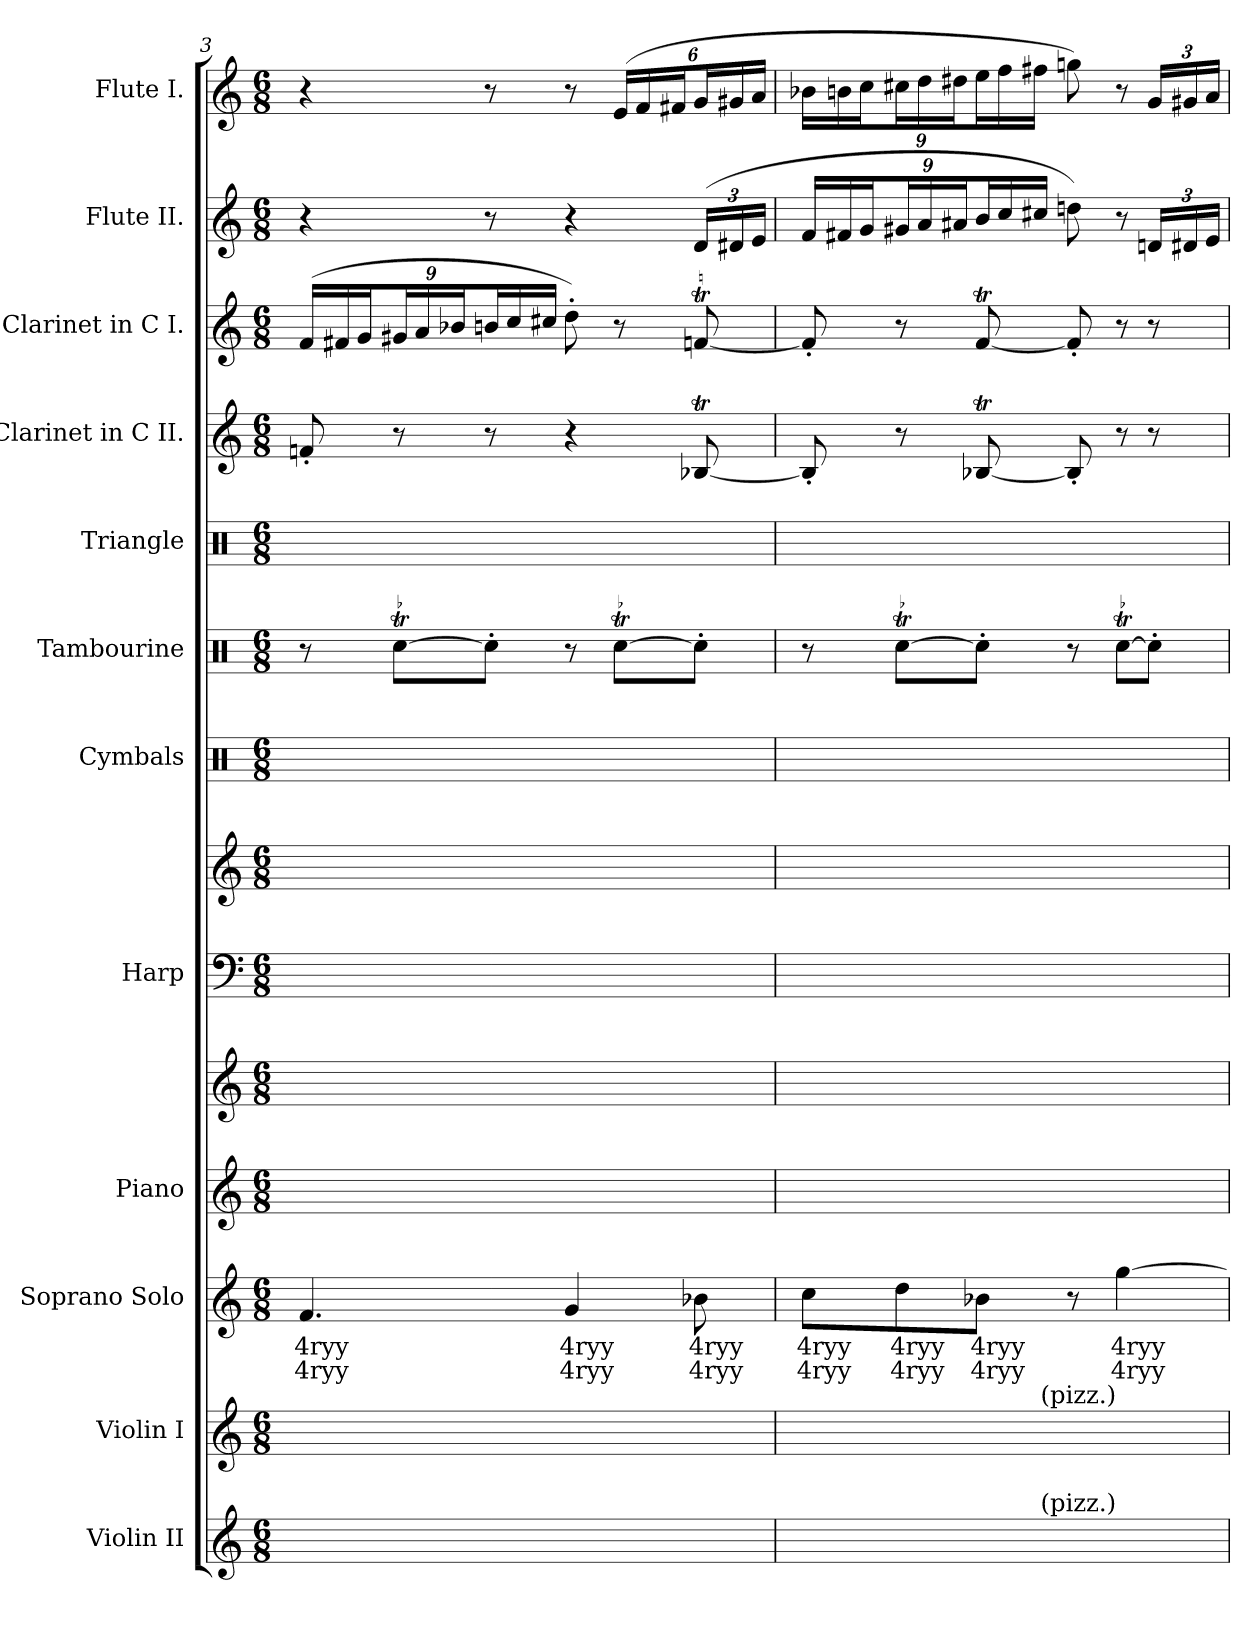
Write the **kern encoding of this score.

**kern	**kern	**kern	**text	**text	**kern	**kern	**kern	**kern	**kern	**kern	**kern	**kern	**kern	**kern	**kern
*part12	*part11	*part10	*part10	*part10	*part9	*part9	*part8	*part8	*part7	*part6	*part5	*part4	*part3	*part2	*part1
*staff14	*staff13	*staff12	*staff12	*staff12	*staff11	*staff10	*staff9	*staff8	*staff7	*staff6	*staff5	*staff4	*staff3	*staff2	*staff1
*I"Violin II	*I"Violin I	*I"Soprano Solo	*	*	*I"Piano	*	*I"Harp	*	*I"Cymbals	*I"Tambourine	*I"Triangle	*I"Clarinet in C II.	*I"Clarinet in C I.	*I"Flute II.	*I"Flute I.
*I'Vln. II	*I'Vln. I	*I'S.	*	*	*I'Pno.	*	*I'Hp.	*	*I'Cym.	*I'Tamb.	*I'Tri.	*I'Cl. II	*I'Cl. I	*I'Fl. II	*I'Fl. I
*clefG2	*clefG2	*clefG2	*	*	*clefG2	*clefG2	*clefF4	*clefG2	*clefX	*clefX	*clefX	*clefG2	*clefG2	*clefG2	*clefG2
*k[]	*k[]	*k[]	*	*	*k[]	*k[]	*k[]	*k[]	*k[]	*k[]	*k[]	*k[]	*k[]	*k[]	*k[]
*C:	*C:	*C:	*	*	*C:	*C:	*C:	*C:	*C:	*C:	*C:	*C:	*C:	*C:	*C:
*M6/8	*M6/8	*M6/8	*	*	*M6/8	*M6/8	*M6/8	*M6/8	*M6/8	*M6/8	*M6/8	*M6/8	*M6/8	*M6/8	*M6/8
=3	=3	=3	=3	=3	=3	=3	=3	=3	=3	=3	=3	=3	=3	=3	=3
4%3ryy	4%3ryy	4.f	4ryy	4ryy	8ryy	8ryy	8ryy	8ryy	8ryy	8r	8ryy	8fn'	(24fLL	4r	4r
.	.	.	.	.	.	.	.	.	.	.	.	.	24f#X	.	.
.	.	.	.	.	.	.	.	.	.	.	.	.	24gJ	.	.
.	.	.	.	.	8ryy	8ryy	24ryy	24ryy	8ryy	[8RcctL	24ryy	8r	24g#XL	.	.
.	.	.	.	.	.	.	24ryy	24ryy	.	.	24ryy	.	24a	.	.
.	.	.	.	.	.	.	24ryy	24ryy	.	.	24ryy	.	24b-XJ	.	.
.	.	.	.	.	8ryy	8ryy	8ryy	8ryy	8ryy	8Rcc'J]	8ryy	8r	24bnL	8r	8r
.	.	.	.	.	.	.	.	.	.	.	.	.	24cc	.	.
.	.	.	.	.	.	.	.	.	.	.	.	.	24cc#XJJ	.	.
.	.	4g	4ryy	4ryy	8ryy	8ryy	24ryy	24ryy	8ryy	8r	24ryy	4r	8dd')	4r	8r
.	.	.	.	.	.	.	24ryy	24ryy	.	.	24ryy	.	.	.	.
.	.	.	.	.	.	.	24ryy	24ryy	.	.	24ryy	.	.	.	.
.	.	.	.	.	8ryy	8ryy	8ryy	8ryy	8ryy	[8RcctL	8ryy	.	8r	.	(24eLL
.	.	.	.	.	.	.	.	.	.	.	.	.	.	.	24f
.	.	.	.	.	.	.	.	.	.	.	.	.	.	.	24f#XJ
.	.	8b-X	4ryy	4ryy	8ryy	8ryy	24ryy	24ryy	8ryy	8Rcc'J]	24ryy	[8B-XT	[8fnT	(24dLL	24gL
.	.	.	.	.	.	.	24ryy	24ryy	.	.	24ryy	.	.	24d#X	24g#X
.	.	.	.	.	.	.	24ryy	24ryy	.	.	24ryy	.	.	24eJJ	24aJJ
=4	=4	=4	=4	=4	=4	=4	=4	=4	=4	=4	=4	=4	=4	=4	=4
4ryy	4ryy	8cc\L	4ryy	4ryy	8ryy	8ryy	8ryy	8ryy	8ryy	8r	8ryy	8B-']	8f']	24fLL	24b-XLL
.	.	.	.	.	.	.	.	.	.	.	.	.	.	24f#X	24bn
.	.	.	.	.	.	.	.	.	.	.	.	.	.	24gJ	24ccJ
.	.	8dd\	4ryy	4ryy	8ryy	8ryy	24ryy	24ryy	8ryy	[8RcctL	24ryy	8r	8r	24g#XL	24cc#XL
.	.	.	.	.	.	.	24ryy	24ryy	.	.	24ryy	.	.	24a	24dd
.	.	.	.	.	.	.	24ryy	24ryy	.	.	24ryy	.	.	24a#XJ	24dd#XJ
8ryy	8ryy	8b-X\J	4ryy	4ryy	8ryy	8ryy	8ryy	8ryy	8ryy	8Rcc'J]	8ryy	[8B-XT	[8fT	24bL	24eeL
.	.	.	.	.	.	.	.	.	.	.	.	.	.	24cc	24ff
.	.	.	.	.	.	.	.	.	.	.	.	.	.	24cc#XJJ	24ff#XJJ
8ryy	8ryy	8r	.	.	8ryy	8ryy	24ryy	24ryy	8ryy	8r	24ryy	8B-']	8f']	8ddn)	8ggn)
.	.	.	.	.	.	.	24ryy	24ryy	.	.	24ryy	.	.	.	.
.	.	.	.	.	.	.	24ryy	24ryy	.	.	24ryy	.	.	.	.
!	!LO:TX:a:rj:t=(pizz.)	!	!	!	!	!	!	!	!	!	!	!	!	!	!
!LO:TX:a:rj:t=(pizz.)	!	!	!	!	!	!	!	!	!	!	!	!	!	!	!
8ryy	8ryy	[4gg	4ryy	4ryy	8ryy	8ryy	8ryy	8ryy	8ryy	[8RcctL	8ryy	8r	8r	8r	8r
8ryy	8ryy	.	.	.	8ryy	8ryy	24ryy	24ryy	8ryy	8Rcc'J]	24ryy	8r	8r	24dnLL	24gLL
.	.	.	.	.	.	.	24ryy	24ryy	.	.	24ryy	.	.	24d#X	24g#X
.	.	.	.	.	.	.	24ryy	24ryy	.	.	24ryy	.	.	24eJJ	24aJJ
=	=	=	=	=	=	=	=	=	=	=	=	=	=	=	=
*-	*-	*-	*-	*-	*-	*-	*-	*-	*-	*-	*-	*-	*-	*-	*-
